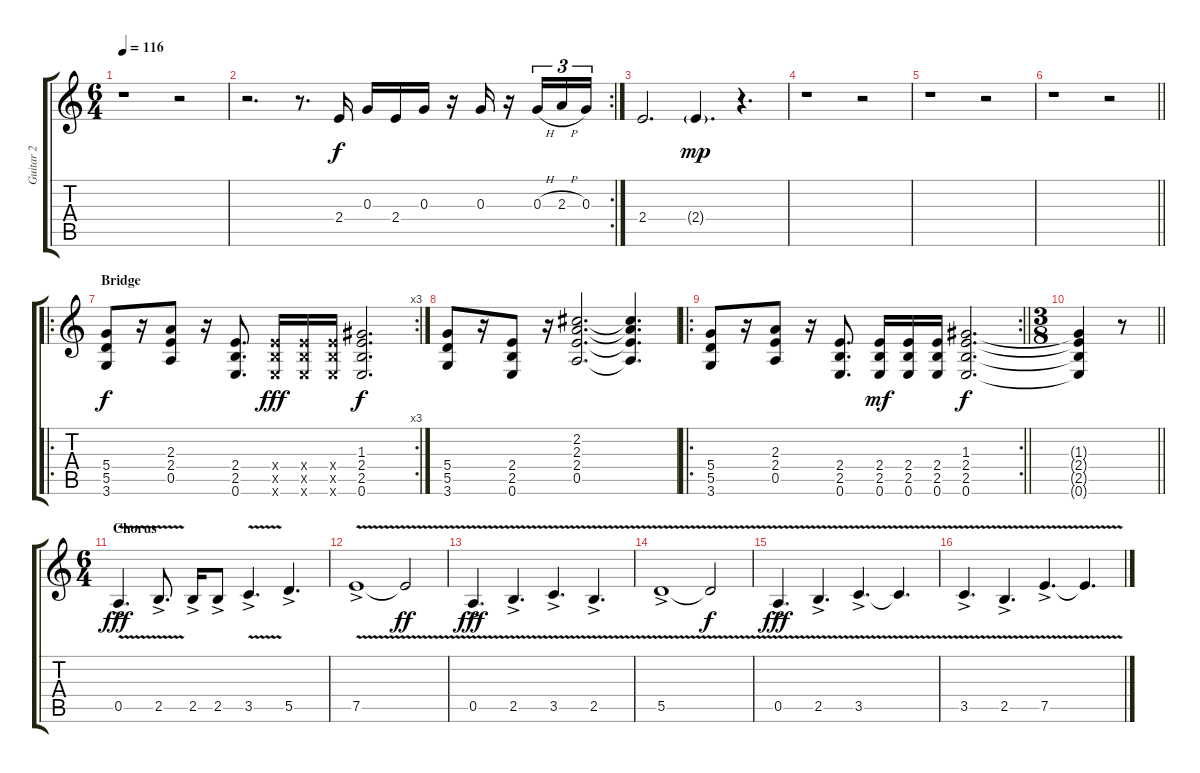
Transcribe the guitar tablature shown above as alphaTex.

\track ("Guitar 2" "Guitar 2") {instrument distortionguitar}
\staff {score tabs}
\tuning (E4 B3 G3 D3 A2 E2) {hide}
\ts (6 4)
\tempo 116
\clef g2
\ks c
r.1{dy mp} r.2 |
\rc 2
r.2{d} r.8{d} 2.4.16{dy f} 0.3.16 2.4.16 0.3.16 r.16 0.3.16 r.16 0.3{h}.16{tu (3 2)} 2.3{h}.16{tu (3 2)} 0.3.16{tu (3 2)} |
2.4.2{d} 2.4{g}.4{d dy mp} r.4{d} |
r.1 r.2 |
r.1 r.2 |
\barLineRight lightlight
r.1 r.2 |
\ro
\rc 3
\section ("" "Bridge")
(5.4 5.5 3.6).8{dy f} r.16 (2.3 2.4 0.5).8 r.16 (2.4 2.5 0.6).8{d} (2.4{x} 2.5{x} 0.6{x}).16{dy fff} (2.4{x} 2.5{x} 0.6{x}).16 (2.4{x} 2.5{x} 0.6{x}).16 (1.3 2.4 2.5 0.6).2{d dy f} |
(5.4 5.5 3.6).8 r.16 (2.4 2.5 0.6).8 r.16 (2.2 2.3 2.4 0.5).2{d} (2.2{t} 2.3{t} 2.4{t} 0.5{t}).4{d} |
\ro
\rc 2
\barLineRight lightlight
(5.4 5.5 3.6).8 r.16 (2.3 2.4 0.5).8 r.16 (2.4 2.5 0.6).8{d} (2.4 2.5 0.6).16{dy mf} (2.4 2.5 0.6).16 (2.4 2.5 0.6).16 (1.3 2.4 2.5 0.6).2{d dy f} |
\ts (3 8)
\barLineRight lightlight
(1.3{t} 2.4{t} 2.5{t} 0.6{t}).4 r.8 |
\ts (6 4)
\section ("" "Chorus")
0.5{v ac}.4{d dy fff volume 16} 2.5{v ac}.8{d} 2.5{ac}.16 2.5{ac}.8 3.5{v ac}.4{d} 5.5{ac}.4{d} |
7.5{v ac}.1 7.5{t}.2{dy ff} |
0.5{v ac}.4{d dy fff} 2.5{v ac}.4{d} 3.5{v ac}.4{d} 2.5{v ac}.4{d} |
5.5{v ac}.1 5.5{t}.2{dy f} |
0.5{v ac}.4{d dy fff} 2.5{v ac}.4{d} 3.5{v ac}.4{d} 3.5{t}.4{d} |
3.5{v ac}.4{d} 2.5{v ac}.4{d} 7.5{v ac}.4{d} 7.5{t}.4{d}
